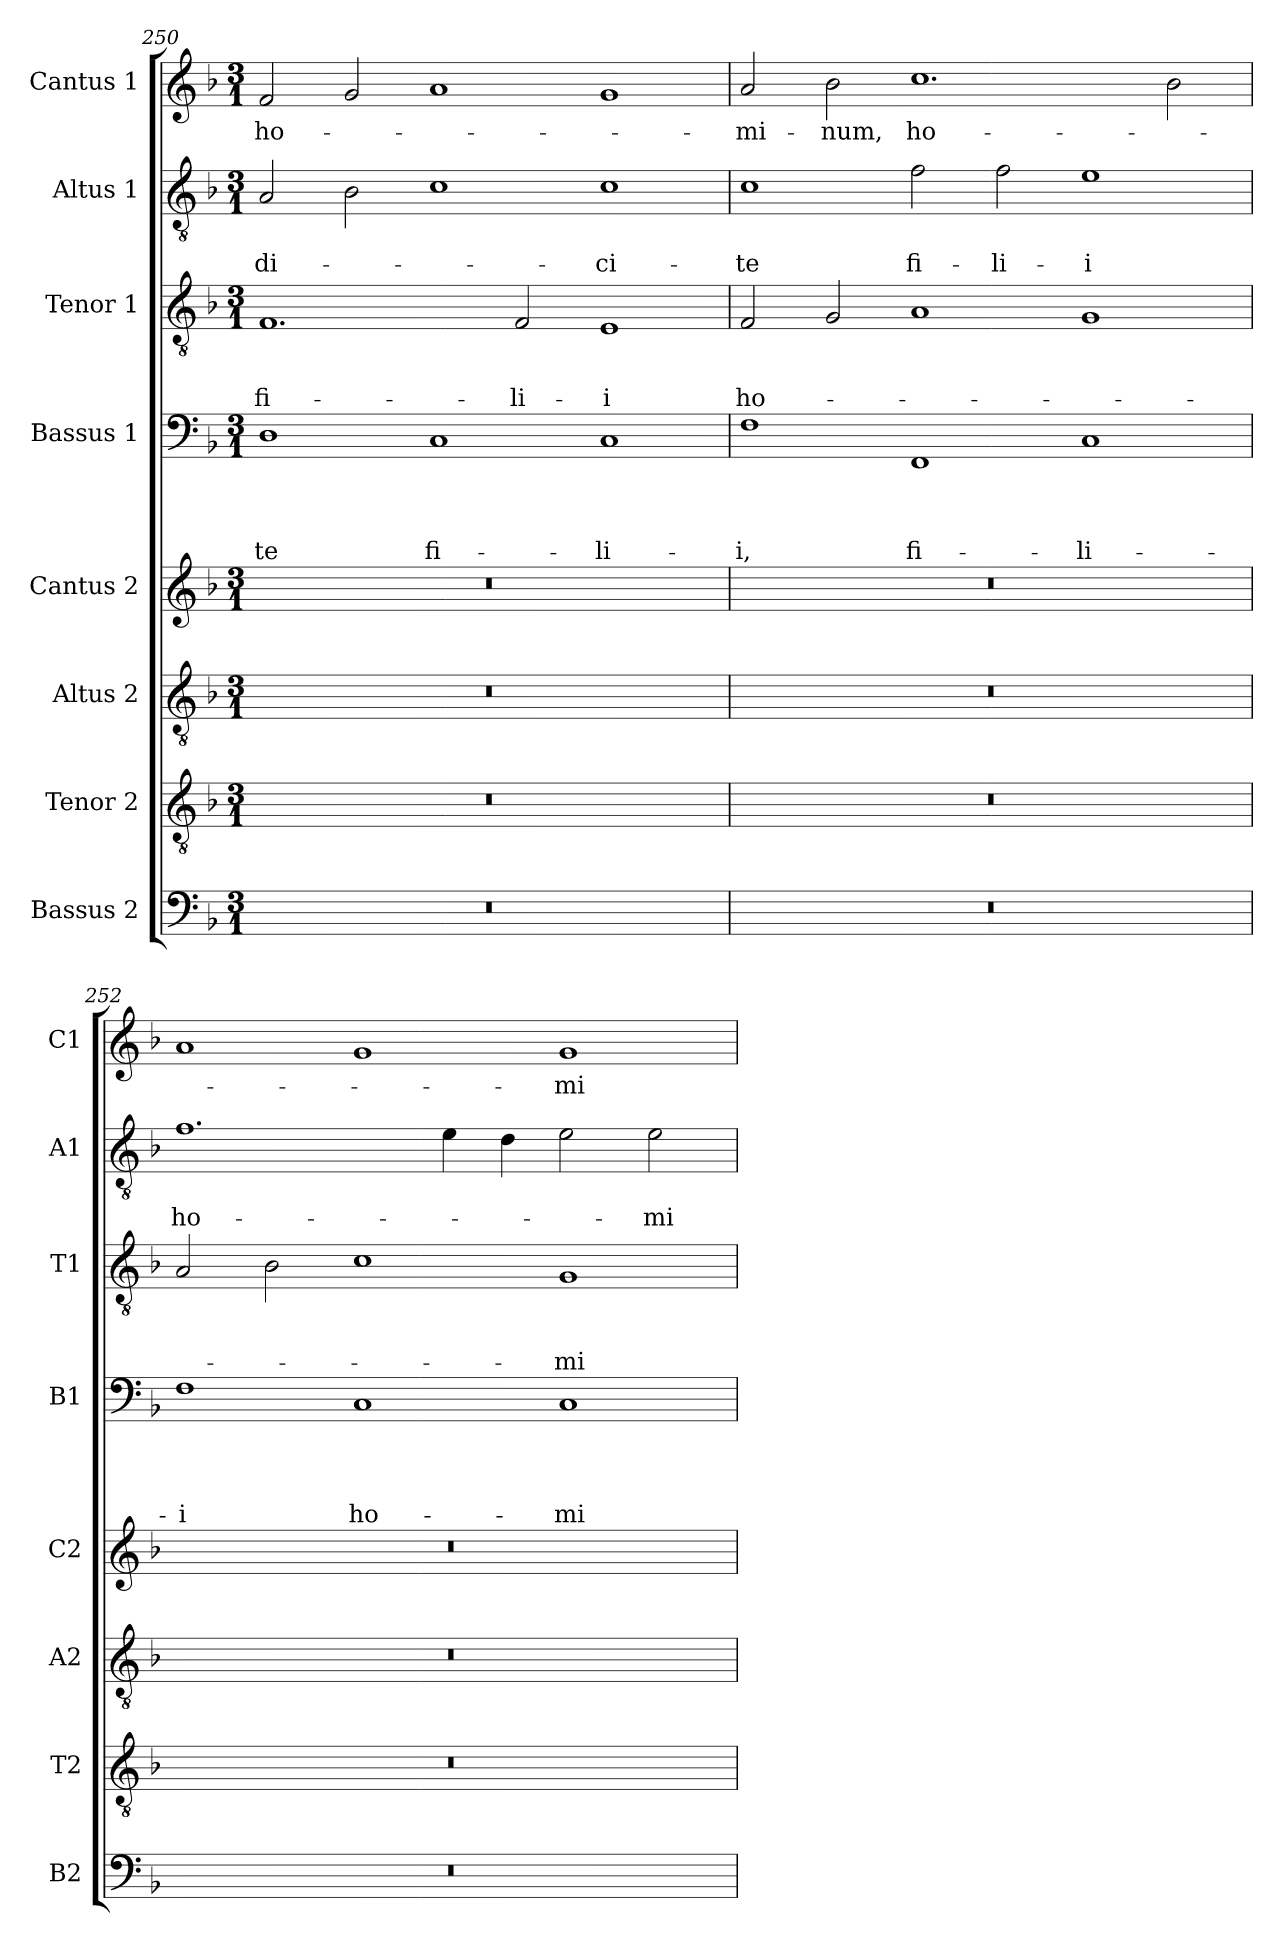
**kern	**kern	**kern	**kern	**kern	**text	**text	**text	**text	**kern	**text	**text	**text	**kern	**text	**text	**kern	**text
*part8	*part7	*part6	*part5	*part4	*part4	*part4	*part4	*part4	*part3	*part3	*part3	*part3	*part2	*part2	*part2	*part1	*part1
*staff8	*staff7	*staff6	*staff5	*staff4	*staff4	*staff4	*staff4	*staff4	*staff3	*staff3	*staff3	*staff3	*staff2	*staff2	*staff2	*staff1	*staff1
*I"Bassus 2	*I"Tenor 2	*I"Altus 2	*I"Cantus 2	*I"Bassus 1	*	*	*	*	*I"Tenor 1	*	*	*	*I"Altus 1	*	*	*I"Cantus 1	*
*I'B2	*I'T2	*I'A2	*I'C2	*I'B1	*	*	*	*	*I'T1	*	*	*	*I'A1	*	*	*I'C1	*
*clefF4	*clefGv2	*clefGv2	*clefG2	*clefF4	*	*	*	*	*clefGv2	*	*	*	*clefGv2	*	*	*clefG2	*
*k[b-]	*k[b-]	*k[b-]	*k[b-]	*k[b-]	*	*	*	*	*k[b-]	*	*	*	*k[b-]	*	*	*k[b-]	*
*d:	*d:	*d:	*d:	*d:	*	*	*	*	*d:	*	*	*	*d:	*	*	*d:	*
*M3/1	*M3/1	*M3/1	*M3/1	*M3/1	*	*	*	*	*M3/1	*	*	*	*M3/1	*	*	*M3/1	*
=250	=250	=250	=250	=250	=250	=250	=250	=250	=250	=250	=250	=250	=250	=250	=250	=250	=250
0.r	0.r	0.r	0.r	1D	.	.	.	-te	1.F	.	.	fi-	2A/	.	-di-	2f/	ho-
.	.	.	.	.	.	.	.	.	.	.	.	.	2B-\	.	.	2g/	.
.	.	.	.	1C	.	.	.	fi-	.	.	.	.	1c	.	.	1a	.
.	.	.	.	.	.	.	.	.	2F/	.	.	-li-	.	.	.	.	.
.	.	.	.	1C	.	.	.	-li-	1E	.	.	-i	1c	.	-ci-	1g	.
=251	=251	=251	=251	=251	=251	=251	=251	=251	=251	=251	=251	=251	=251	=251	=251	=251	=251
0.r	0.r	0.r	0.r	1F	.	.	.	-i,	2F/	.	.	ho-	1c	.	-te	2a/	-mi-
.	.	.	.	.	.	.	.	.	2G/	.	.	.	.	.	.	2b-\	-num,
.	.	.	.	1FF	.	.	.	fi-	1A	.	.	.	2f\	.	fi-	1.cc	ho-
.	.	.	.	.	.	.	.	.	.	.	.	.	2f\	.	-li-	.	.
.	.	.	.	1C	.	.	.	-li-	1G	.	.	.	1e	.	-i	.	.
.	.	.	.	.	.	.	.	.	.	.	.	.	.	.	.	2b-\	.
=252	=252	=252	=252	=252	=252	=252	=252	=252	=252	=252	=252	=252	=252	=252	=252	=252	=252
0.r	0.r	0.r	0.r	1F	.	.	.	-i	2A/	.	.	.	1.f	.	ho-	1a	.
.	.	.	.	.	.	.	.	.	2B-\	.	.	.	.	.	.	.	.
.	.	.	.	1C	.	.	.	ho-	1c	.	.	.	.	.	.	1g	.
.	.	.	.	.	.	.	.	.	.	.	.	.	4e\	.	.	.	.
.	.	.	.	.	.	.	.	.	.	.	.	.	4d\	.	.	.	.
.	.	.	.	1C	.	.	.	-mi-	1G	.	.	-mi-	2e\	.	.	1g	-mi-
.	.	.	.	.	.	.	.	.	.	.	.	.	2e\	.	-mi-	.	.
=	=	=	=	=	=	=	=	=	=	=	=	=	=	=	=	=	=
*-	*-	*-	*-	*-	*-	*-	*-	*-	*-	*-	*-	*-	*-	*-	*-	*-	*-
